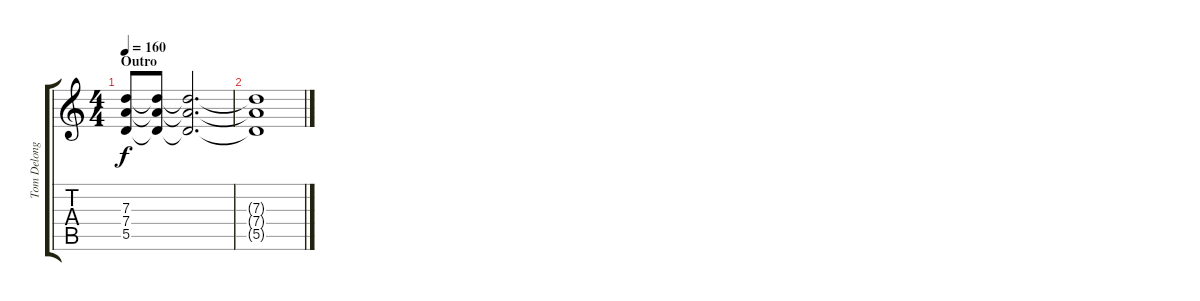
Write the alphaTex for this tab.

\track ("Tom Delonge - Guitar" "Tom Delong") {instrument distortionguitar}
\staff {score tabs}
\tuning (E4 B3 G3 D3 A2 E2) {hide}
\ts (4 4)
\section ("" "Outro")
\tempo 160
\clef g2
\ks c
(7.3 7.4 5.5).8{dy f volume 11} (7.3{t} 7.4{t} 5.5{t}).8{volume 2} (7.3{t} 7.4{t} 5.5{t}).2{d} |
(7.3{t} 7.4{t} 5.5{t}).1
